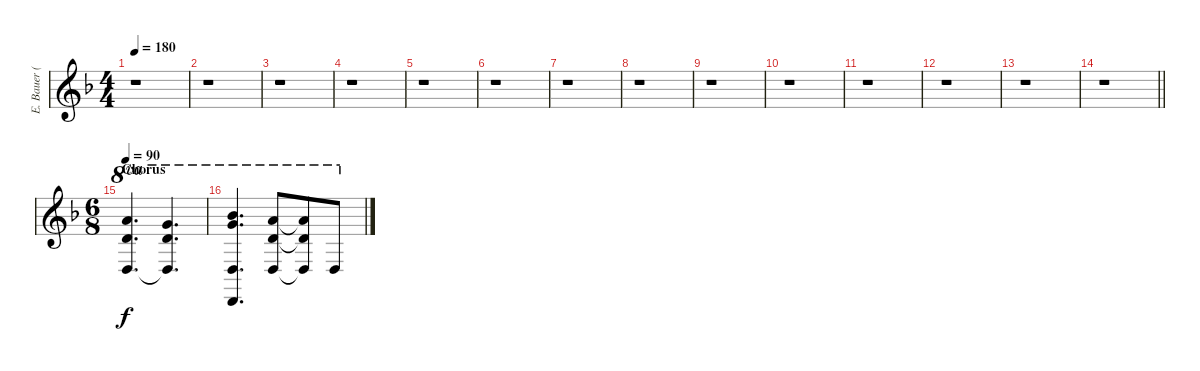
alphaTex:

\track ("E. Bauer (Keyboard)" "E. Bauer (") {instrument acousticgrandpiano}
\staff {score}
\tuning (E4 B3 G3 D3 A2 E2) {hide}
\ts (4 4)
\tempo 180
\clef g2
\ks dminor
r.1{dy f} |
r.1 |
r.1 |
r.1 |
r.1 |
r.1 |
r.1 |
r.1 |
r.1 |
r.1 |
r.1 |
r.1 |
r.1 |
\barLineRight lightlight
r.1 |
\ts (6 8)
\section ("" "Chorus")
\tempo 90
(17.1 15.2 7.3).4{d ot 8va} (15.1 15.2 7.3{t}).4{d ot 8va} |
(18.1 20.2 7.3 5.5).4{d ot 8va} (17.1 15.2 7.3).8{ot 8va} (17.1{t} 15.2{t} 7.3{t}).8{ot 8va} 7.3.8{ot 8va}
